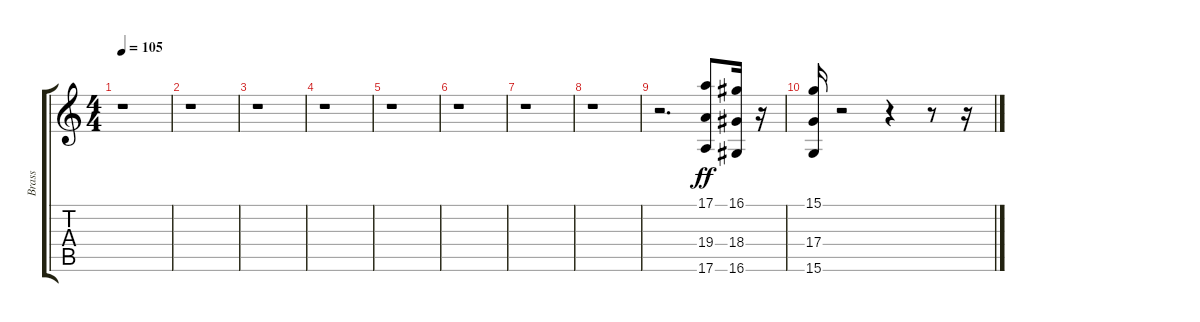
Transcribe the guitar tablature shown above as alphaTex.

\track ("Brass" "Brass") {instrument stringensemble1}
\staff {score tabs}
\tuning (E4 B3 G3 D3 A2 E2) {hide}
\ts (4 4)
\tempo 105
\clef g2
\ks c
r.1{dy f} |
r.1 |
r.1 |
r.1 |
r.1 |
r.1 |
r.1 |
r.1 |
r.2{d} (17.1 19.4 17.6).8{dy ff} (16.1 18.4 16.6).16 r.16 |
(15.1 17.4 15.6).16 r.2 r.4 r.8 r.16
